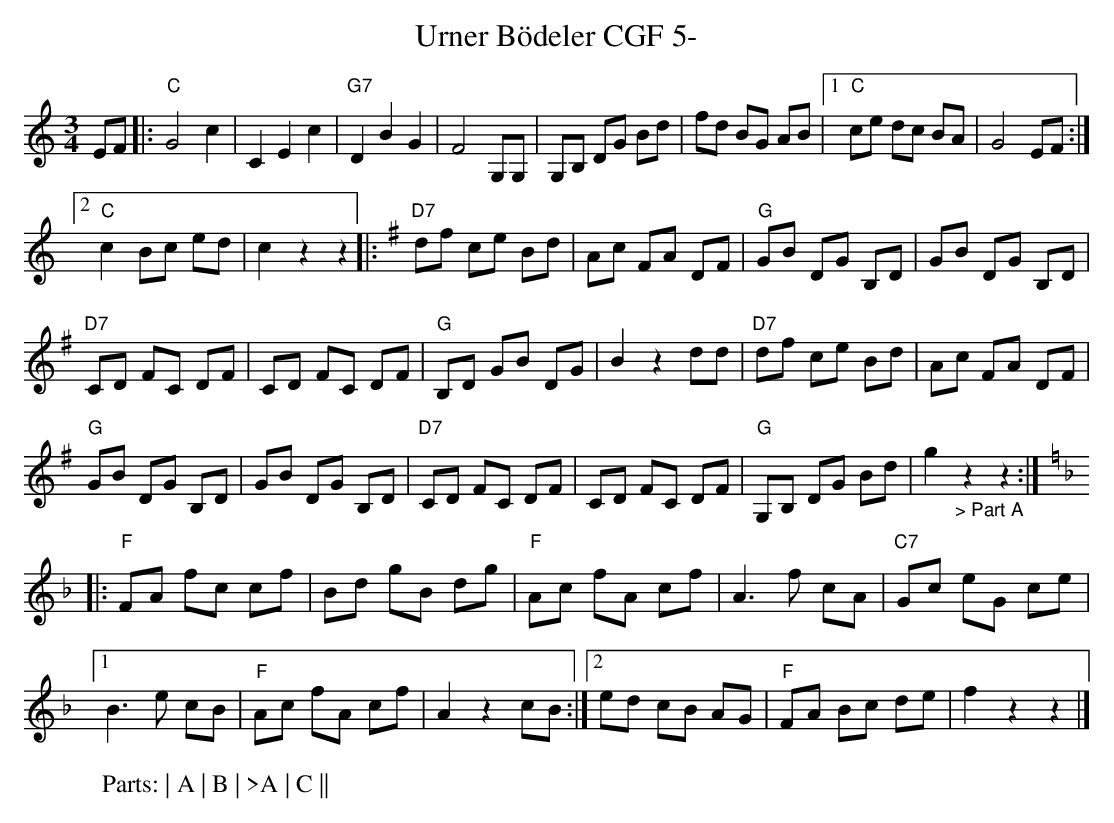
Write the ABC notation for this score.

X:1
T:Urner Bödeler CGF 5-
M:3/4
L:1/8
K:Cmaj
EF |: "C"G4c2 | C2E2c2 | "G7"D2B2G2 | F4 G,G, | G,B, DG Bd | fd BG AB |1 "C"ce dc BA | G4 EF :|2
"C"c2 Bc ed | c2z2z2 |: [K:Gmaj] "D7"df ce Bd | Ac FA DF | "G"GB DG B,D | GB DG B,D |
"D7"CD FC DF | CD FC DF | "G"B,D GB DG | B2z2 dd | "D7"df ce Bd | Ac FA DF |
"G"GB DG B,D | GB DG B,D | "D7"CD FC DF | CD FC DF | "G"G,B, DG Bd | g2 "_> Part A"z2z2 :| [K:Fmaj]
|: "F"FA fc cf | Bd gB dg | "F"Ac fA cf | A3f cA | "C7"Gc eG ce |1
B3e cB | "F"Ac fA cf | A2z2cB :|2 ed cB AG | "F"FA Bc de | f2z2z2 |]
W:Parts: | A | B | >A | C ||
